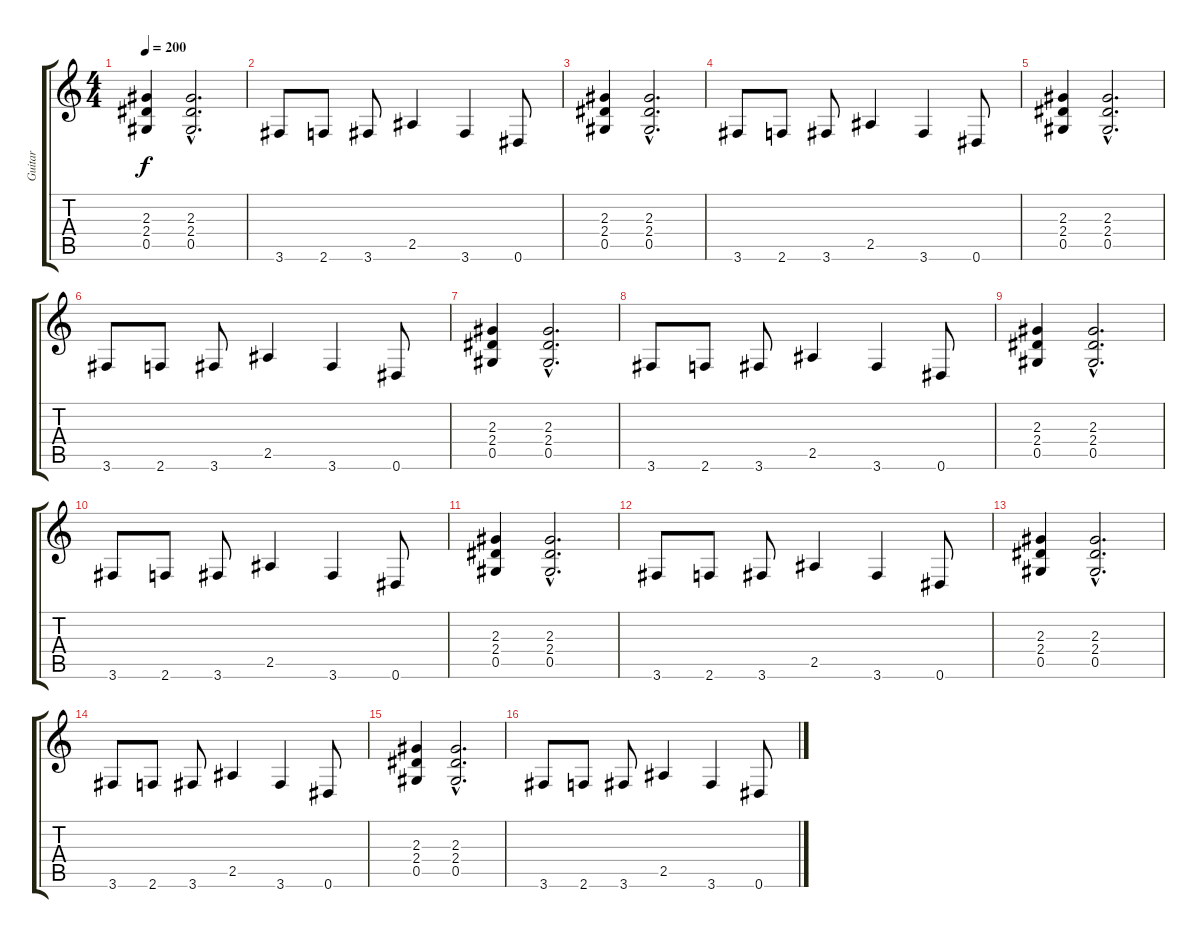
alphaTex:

\track ("Guitar" "Guitar") {instrument distortionguitar}
\staff {score tabs}
\tuning (Eb4 Bb3 Gb3 Db3 Ab2 Eb2) {hide}
\ts (4 4)
\tempo 200
\clef g2
\ks c
(2.3 2.4 0.5).4{dy f instrument distortionguitar} (2.3{hac} 2.4{hac} 0.5{hac}).2{d} |
3.6.8 2.6.8 3.6.8 2.5.4 3.6.4 0.6.8 |
(2.3 2.4 0.5).4 (2.3{hac} 2.4{hac} 0.5{hac}).2{d} |
3.6.8 2.6.8 3.6.8 2.5.4 3.6.4 0.6.8 |
(2.3 2.4 0.5).4 (2.3{hac} 2.4{hac} 0.5{hac}).2{d} |
3.6.8 2.6.8 3.6.8 2.5.4 3.6.4 0.6.8 |
(2.3 2.4 0.5).4 (2.3{hac} 2.4{hac} 0.5{hac}).2{d} |
3.6.8 2.6.8 3.6.8 2.5.4 3.6.4 0.6.8 |
(2.3 2.4 0.5).4 (2.3{hac} 2.4{hac} 0.5{hac}).2{d} |
3.6.8 2.6.8 3.6.8 2.5.4 3.6.4 0.6.8 |
(2.3 2.4 0.5).4 (2.3{hac} 2.4{hac} 0.5{hac}).2{d} |
3.6.8 2.6.8 3.6.8 2.5.4 3.6.4 0.6.8 |
(2.3 2.4 0.5).4 (2.3{hac} 2.4{hac} 0.5{hac}).2{d} |
3.6.8 2.6.8 3.6.8 2.5.4 3.6.4 0.6.8 |
(2.3 2.4 0.5).4 (2.3{hac} 2.4{hac} 0.5{hac}).2{d} |
3.6.8 2.6.8 3.6.8 2.5.4 3.6.4 0.6.8
